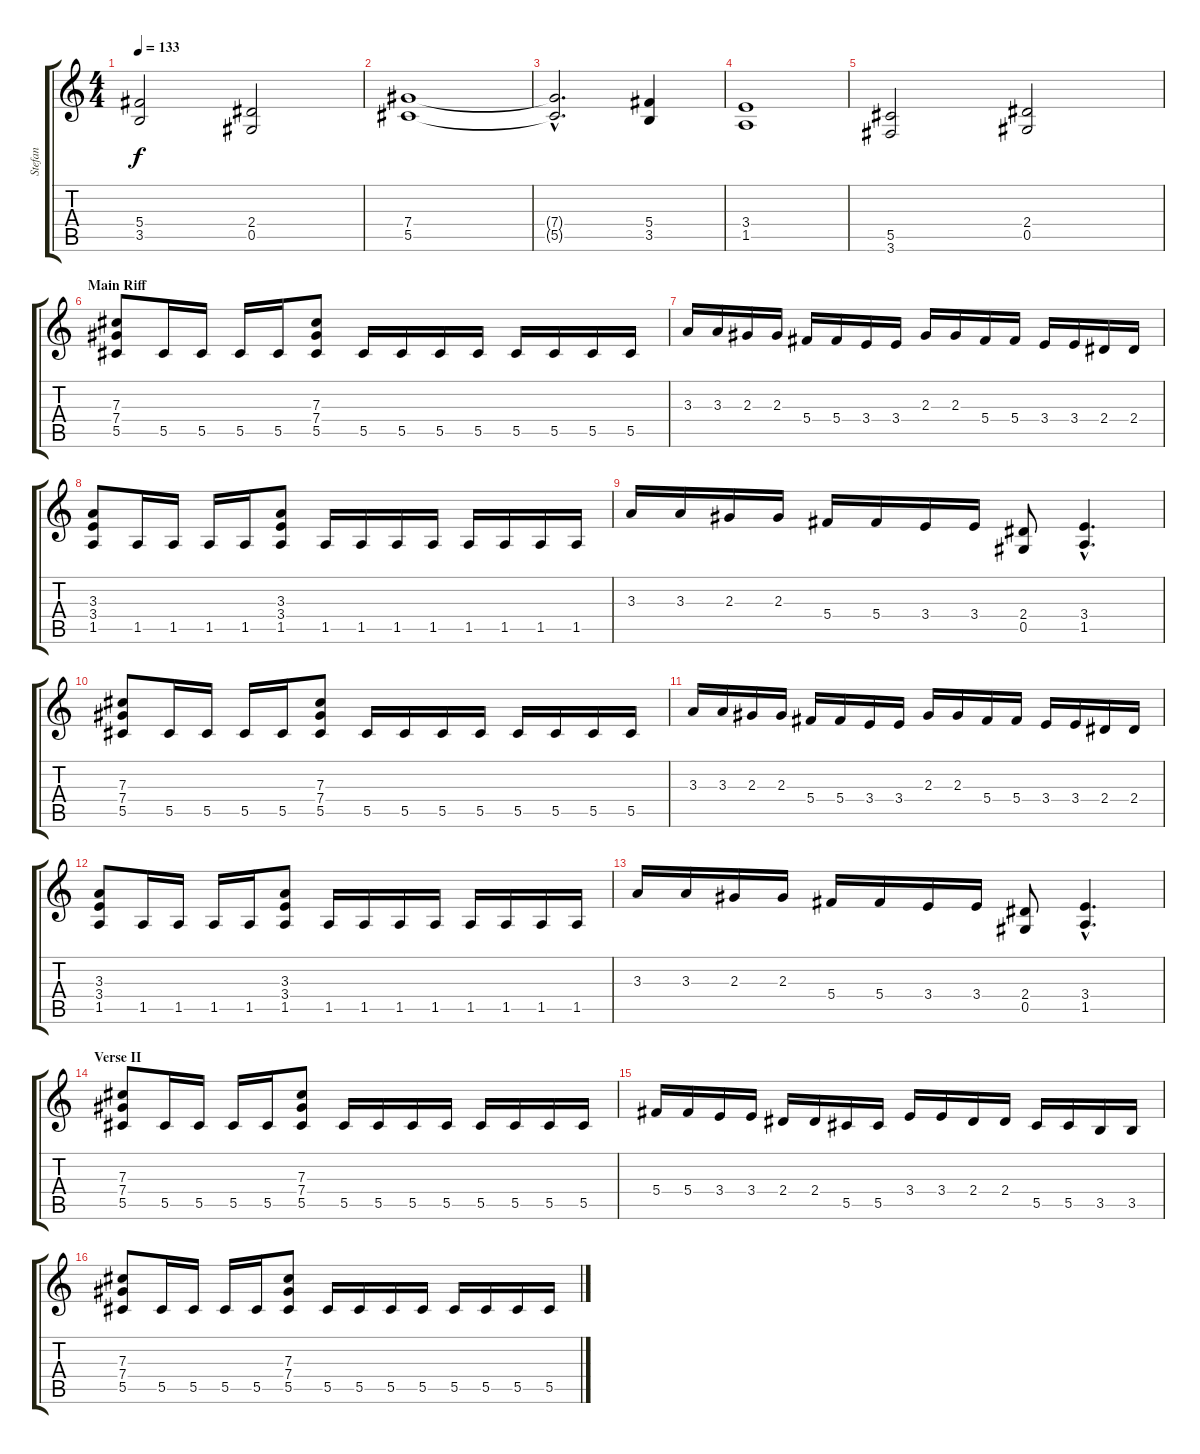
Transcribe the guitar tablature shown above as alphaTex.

\track ("Stefan" "Stefan") {instrument distortionguitar}
\staff {score tabs}
\tuning (Eb4 Bb3 Gb3 Db3 Ab2 Eb2) {hide}
\ts (4 4)
\tempo 133
\clef g2
\ks c
(5.4 3.5).2{dy f} (2.4 0.5).2 |
(7.4 5.5).1 |
(7.4{hac t} 5.5{hac t}).2{d} (5.4 3.5).4 |
(3.4 1.5).1 |
(5.5 3.6).2 (2.4 0.5).2 |
\section ("" "Main Riff")
(7.3 7.4 5.5).8 5.5.16 5.5.16 5.5.16 5.5.16 (7.3 7.4 5.5).8 5.5.16 5.5.16 5.5.16 5.5.16 5.5.16 5.5.16 5.5.16 5.5.16 |
3.3.16 3.3.16 2.3.16 2.3.16 5.4.16 5.4.16 3.4.16 3.4.16 2.3.16 2.3.16 5.4.16 5.4.16 3.4.16 3.4.16 2.4.16 2.4.16 |
(3.3 3.4 1.5).8 1.5.16 1.5.16 1.5.16 1.5.16 (3.3 3.4 1.5).8 1.5.16 1.5.16 1.5.16 1.5.16 1.5.16 1.5.16 1.5.16 1.5.16 |
3.3.16 3.3.16 2.3.16 2.3.16 5.4.16 5.4.16 3.4.16 3.4.16 (2.4 0.5).8 (3.4{hac} 1.5{hac}).4{d} |
(7.3 7.4 5.5).8 5.5.16 5.5.16 5.5.16 5.5.16 (7.3 7.4 5.5).8 5.5.16 5.5.16 5.5.16 5.5.16 5.5.16 5.5.16 5.5.16 5.5.16 |
3.3.16 3.3.16 2.3.16 2.3.16 5.4.16 5.4.16 3.4.16 3.4.16 2.3.16 2.3.16 5.4.16 5.4.16 3.4.16 3.4.16 2.4.16 2.4.16 |
(3.3 3.4 1.5).8 1.5.16 1.5.16 1.5.16 1.5.16 (3.3 3.4 1.5).8 1.5.16 1.5.16 1.5.16 1.5.16 1.5.16 1.5.16 1.5.16 1.5.16 |
3.3.16 3.3.16 2.3.16 2.3.16 5.4.16 5.4.16 3.4.16 3.4.16 (2.4 0.5).8 (3.4{hac} 1.5{hac}).4{d} |
\section ("" "Verse II")
(7.3 7.4 5.5).8 5.5.16 5.5.16 5.5.16 5.5.16 (7.3 7.4 5.5).8 5.5.16 5.5.16 5.5.16 5.5.16 5.5.16 5.5.16 5.5.16 5.5.16 |
5.4.16 5.4.16 3.4.16 3.4.16 2.4.16 2.4.16 5.5.16 5.5.16 3.4.16 3.4.16 2.4.16 2.4.16 5.5.16 5.5.16 3.5.16 3.5.16 |
(7.3 7.4 5.5).8 5.5.16 5.5.16 5.5.16 5.5.16 (7.3 7.4 5.5).8 5.5.16 5.5.16 5.5.16 5.5.16 5.5.16 5.5.16 5.5.16 5.5.16
